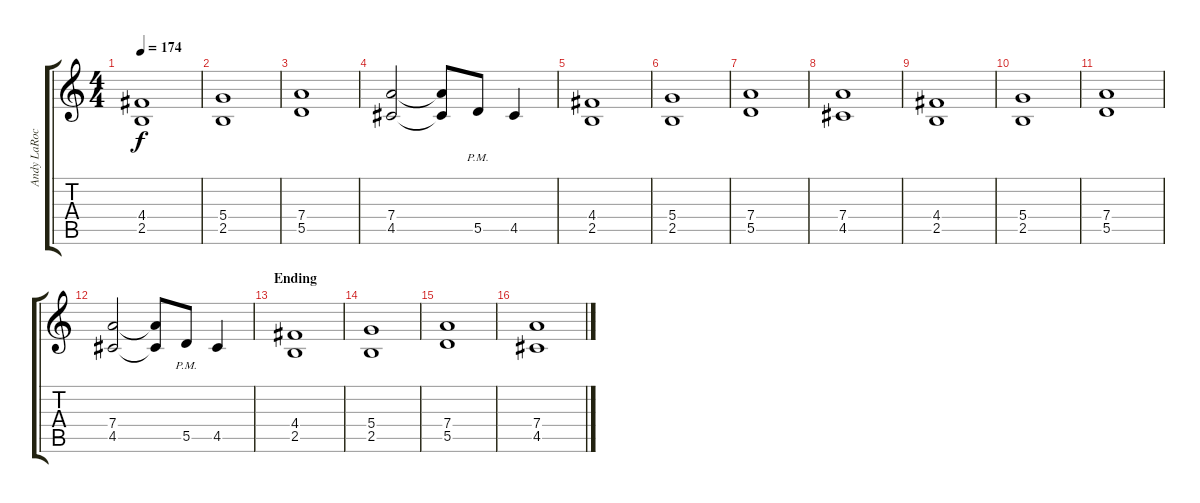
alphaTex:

\track ("Andy LaRocque" "Andy LaRoc") {instrument distortionguitar}
\staff {score tabs}
\tuning (E4 B3 G3 D3 A2 E2) {hide}
\ts (4 4)
\tempo 174
\clef g2
\ks c
(4.4 2.5).1{dy f} |
(5.4 2.5).1 |
(7.4 5.5).1 |
(7.4 4.5).2 (7.4{t} 4.5{t}).8 5.5{pm}.8 4.5.4 |
(4.4 2.5).1 |
(5.4 2.5).1 |
(7.4 5.5).1 |
(7.4 4.5).1 |
(4.4 2.5).1 |
(5.4 2.5).1 |
(7.4 5.5).1 |
(7.4 4.5).2 (7.4{t} 4.5{t}).8 5.5{pm}.8 4.5.4 |
\section ("" "Ending")
(4.4 2.5).1 |
(5.4 2.5).1 |
(7.4 5.5).1 |
(7.4 4.5).1
